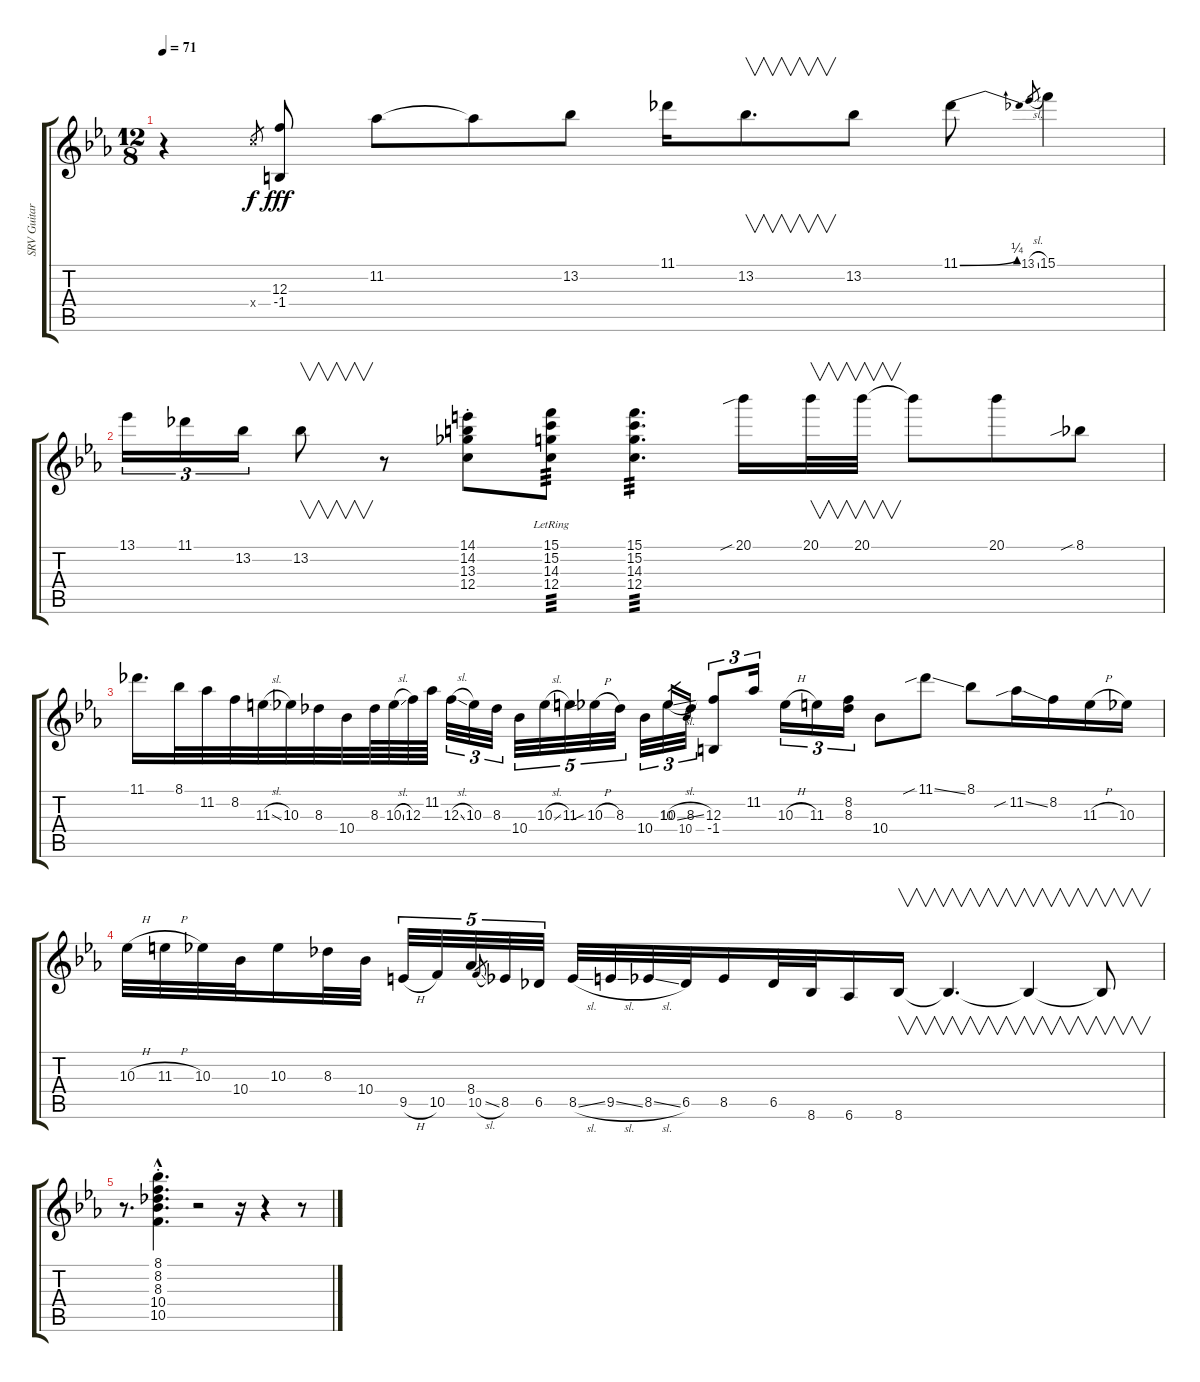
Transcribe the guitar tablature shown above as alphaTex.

\track ("SRV Guitar" "SRV Guitar") {instrument acousticguitarsteel}
\staff {score tabs}
\tuning (D4 A3 F3 C3 G2 D2) {hide}
\ts (12 8)
\tempo 71
\clef g2
\ks eb
r.4{dy fff} 12.4{x}.8{gr dy f} (12.3 -1.4).8{dy fff} 11.2.8 11.2{t}.8 13.2.8 11.1.16 13.2.8{v d} 13.2.8 11.1{be (bend 0 0 60 1)}.8 13.1{sl}.8{gr} 15.1.4 |
13.1.16{tu (3 2)} 11.1.16{tu (3 2)} 13.2.16{tu (3 2)} 13.2.8{v} r.8 (14.1{st} 14.2{st} 13.3{st} 12.4{st}).8 (15.1{lr} 15.2{lr} 14.3{lr} 12.4{lr}).8{tp 3} (15.1 15.2 14.3 12.4).4{d tp 3} 20.1{sib}.16 20.1.32{v} 20.1.32{v} 20.1{t}.8 20.1.8 8.1{sib}.8 |
11.1.16{d} 8.1.32 11.2.32 8.2.32 11.3{sl}.32 10.3.32 8.3.32 10.4.32 8.3.64 10.3{sl}.64 12.3.64 11.2.64 12.3{sl}.32{tu (3 2)} 10.3.32{tu (3 2)} 8.3.32{tu (3 2) beam splitsecondary} 10.4.32{tu (5 4)} 10.3{sl}.32{tu (5 4)} 11.3.32{tu (5 4)} 10.3{sib h}.32{tu (5 4)} 8.3.32{tu (5 4) beam splitsecondary} 10.4.32{tu (3 2)} 10.3.32{tu (3 2)} 8.3.32{tu (3 2)} 10.3{sl}.16{gr} 10.4.16{gr} (12.3 -1.4).8{tu (3 2)} 11.2.16{tu (3 2)} 10.3{h}.16{tu (3 2)} 11.3.16{tu (3 2)} (8.2 8.3).16{tu (3 2)} 10.4.8 11.1{sib ss}.8 8.1.8 11.2{sib ss}.16 8.2.16 11.3{h}.16 10.3.16 |
10.3{h}.32 11.3{h}.32 10.3.32 10.4.32 10.3.16 8.3.32 10.4.32{beam splitsecondary} 9.5{h}.32{tu (5 4)} 10.5.32{tu (5 4)} 8.4.32{tu (5 4)} 10.5{sl}.8{gr} 8.5.32{tu (5 4)} 6.5.32{tu (5 4)} 8.5{sl}.32 9.5{sl}.32 8.5{sl}.32 6.5.32 8.5.16 6.5.32 8.6.32 6.6.16 8.6.16{v} 8.6{t}.4{v d} 8.6{t}.4{v} 8.6{t}.8{v} |
r.8{d} (8.1{hac st} 8.2{hac st} 8.3{hac st} 10.4{hac st} 10.5{hac st}).4{d} r.2 r.16 r.4 r.8
